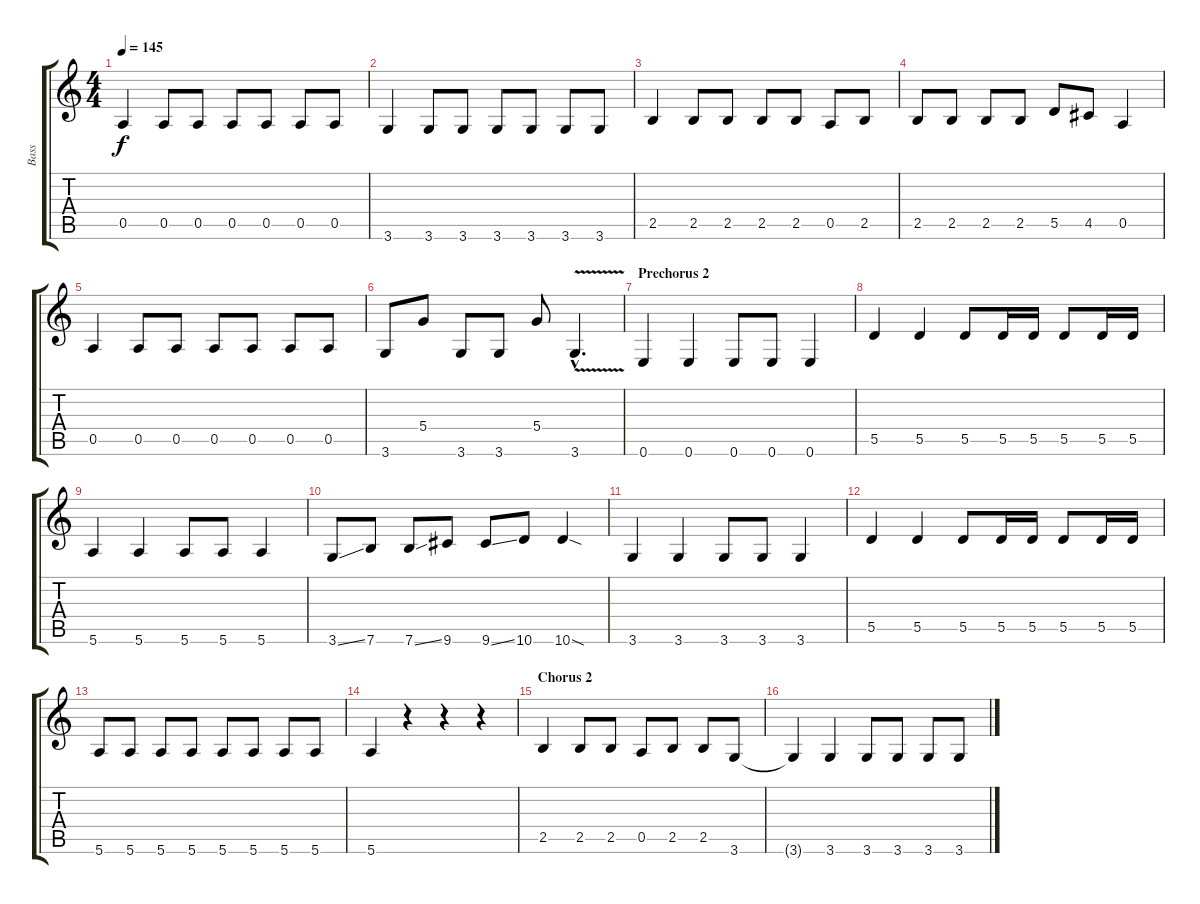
\track ("Bass" "Bass") {instrument electricbassfinger}
\staff {score tabs}
\tuning (E4 B3 G3 D3 A2 E2) {hide}
\ts (4 4)
\tempo 145
\clef g2
\ks c
0.5.4{dy f} 0.5.8 0.5.8 0.5.8 0.5.8 0.5.8 0.5.8 |
3.6.4 3.6.8 3.6.8 3.6.8 3.6.8 3.6.8 3.6.8 |
2.5.4 2.5.8 2.5.8 2.5.8 2.5.8 0.5.8 2.5.8 |
2.5.8 2.5.8 2.5.8 2.5.8 5.5.8 4.5.8 0.5.4 |
0.5.4 0.5.8 0.5.8 0.5.8 0.5.8 0.5.8 0.5.8 |
3.6.8 5.4.8 3.6.8 3.6.8 5.4.8 3.6{v hac}.4{d} |
\section ("" "Prechorus 2")
0.6.4 0.6.4 0.6.8 0.6.8 0.6.4 |
5.5.4 5.5.4 5.5.8 5.5.16 5.5.16 5.5.8 5.5.16 5.5.16 |
5.6.4 5.6.4 5.6.8 5.6.8 5.6.4 |
3.6{ss}.8 7.6.8 7.6{ss}.8 9.6.8 9.6{ss}.8 10.6.8 10.6{sod}.4 |
3.6.4 3.6.4 3.6.8 3.6.8 3.6.4 |
5.5.4 5.5.4 5.5.8 5.5.16 5.5.16 5.5.8 5.5.16 5.5.16 |
5.6.8 5.6.8 5.6.8 5.6.8 5.6.8 5.6.8 5.6.8 5.6.8 |
5.6.4 r.4 r.4 r.4 |
\section ("" "Chorus 2")
2.5.4 2.5.8 2.5.8 0.5.8 2.5.8 2.5.8 3.6.8 |
3.6{t}.4 3.6.4 3.6.8 3.6.8 3.6.8 3.6.8
